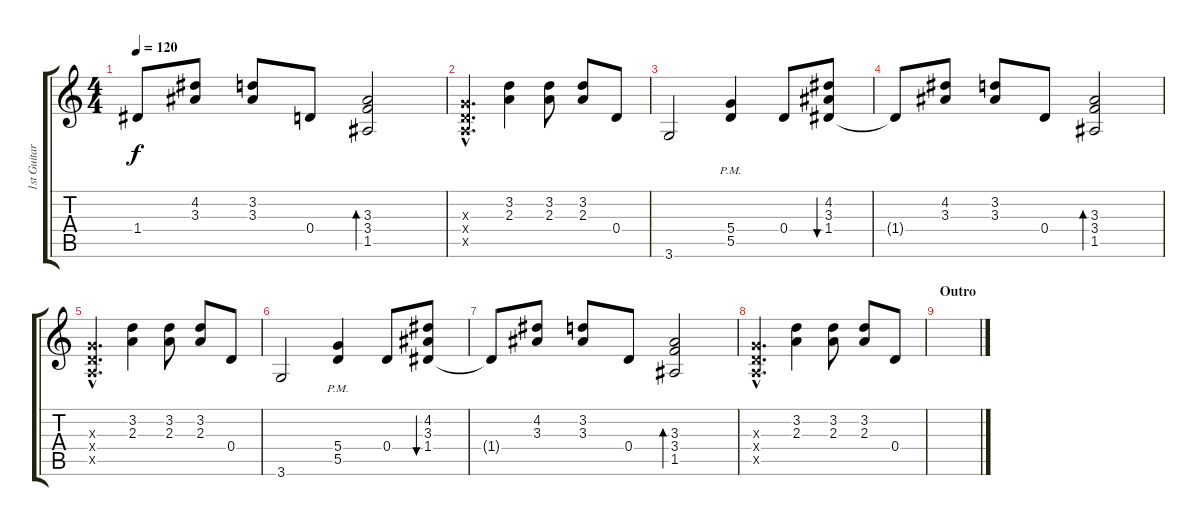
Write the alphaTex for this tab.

\track ("1st Guitar" "1st Guitar") {instrument acousticguitarsteel}
\staff {score tabs}
\tuning (E4 B3 G3 D3 A2 E2) {hide}
\ts (4 4)
\tempo 120
\clef g2
\ks c
1.4{t}.8{dy f} (4.2 3.3).8 (3.2 3.3).8 0.4.8 (3.3 3.4 1.5).2{bd 60} |
(0.3{hac x} 0.4{hac x} 0.5{hac x}).4{d} (3.2 2.3).4 (3.2 2.3).8 (3.2 2.3).8 0.4.8 |
3.6.2 (5.4{pm} 5.5{pm}).4 0.4.8 (4.2 3.3 1.4).8{bu 60} |
1.4{t}.8 (4.2 3.3).8 (3.2 3.3).8 0.4.8 (3.3 3.4 1.5).2{bd 60} |
(0.3{hac x} 0.4{hac x} 0.5{hac x}).4{d} (3.2 2.3).4 (3.2 2.3).8 (3.2 2.3).8 0.4.8 |
3.6.2 (5.4{pm} 5.5{pm}).4 0.4.8 (4.2 3.3 1.4).8{bu 60} |
1.4{t}.8 (4.2 3.3).8 (3.2 3.3).8 0.4.8 (3.3 3.4 1.5).2{bd 60} |
(0.3{hac x} 0.4{hac x} 0.5{hac x}).4{d} (3.2 2.3).4 (3.2 2.3).8 (3.2 2.3).8 0.4.8 |
\section ("" "Outro")
